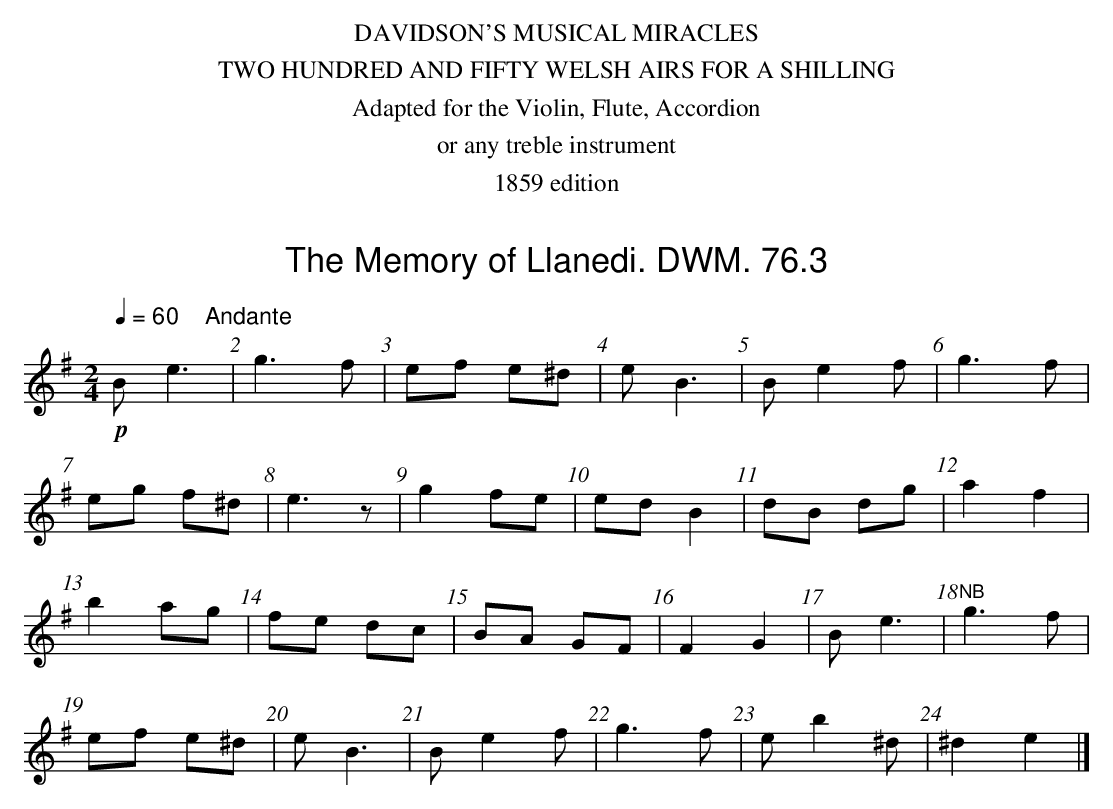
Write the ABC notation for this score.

X:1
T:Memory of Llanedi. DWM. 76.3, The
M:2/4
L:1/8
Q:1/4=60 "    Andante"
K:Em
!p!B e3|g3 f|ef e^d|e B3|B e2 f|g3 f|
eg f^d|e3z|g2 fe|ed B2|dB dg|a2 f2|
b2 ag|fe dc|BA GF|F2G2|B e3|"^NB"g3 f|
ef e^d|e B3|B e2 f|g3 f|e b2 ^d|^d2 e2|]
